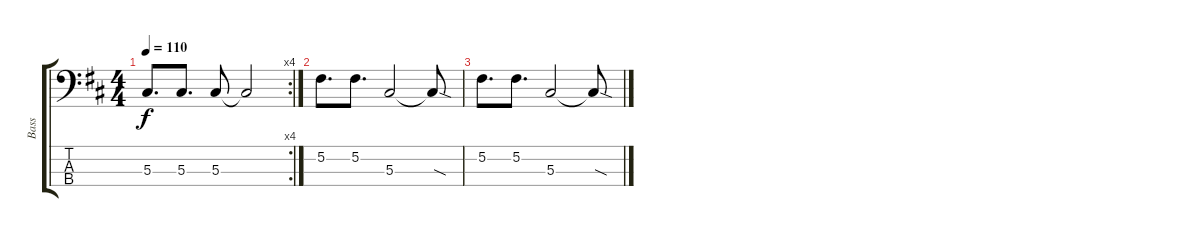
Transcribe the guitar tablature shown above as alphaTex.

\track ("Bass" "Bass") {instrument electricbassfinger}
\staff {score tabs}
\tuning (Gb2 Db2 Ab1 Eb1) {hide}
\rc 4
\ts (4 4)
\tempo 110
\clef f4
\ks d
5.3.8{d dy f} 5.3.8{d} 5.3.8 5.3{t}.2 |
5.2.8{d} 5.2.8{d} 5.3.2 5.3{sod t}.8 |
5.2.8{d} 5.2.8{d} 5.3.2 5.3{sod t}.8
